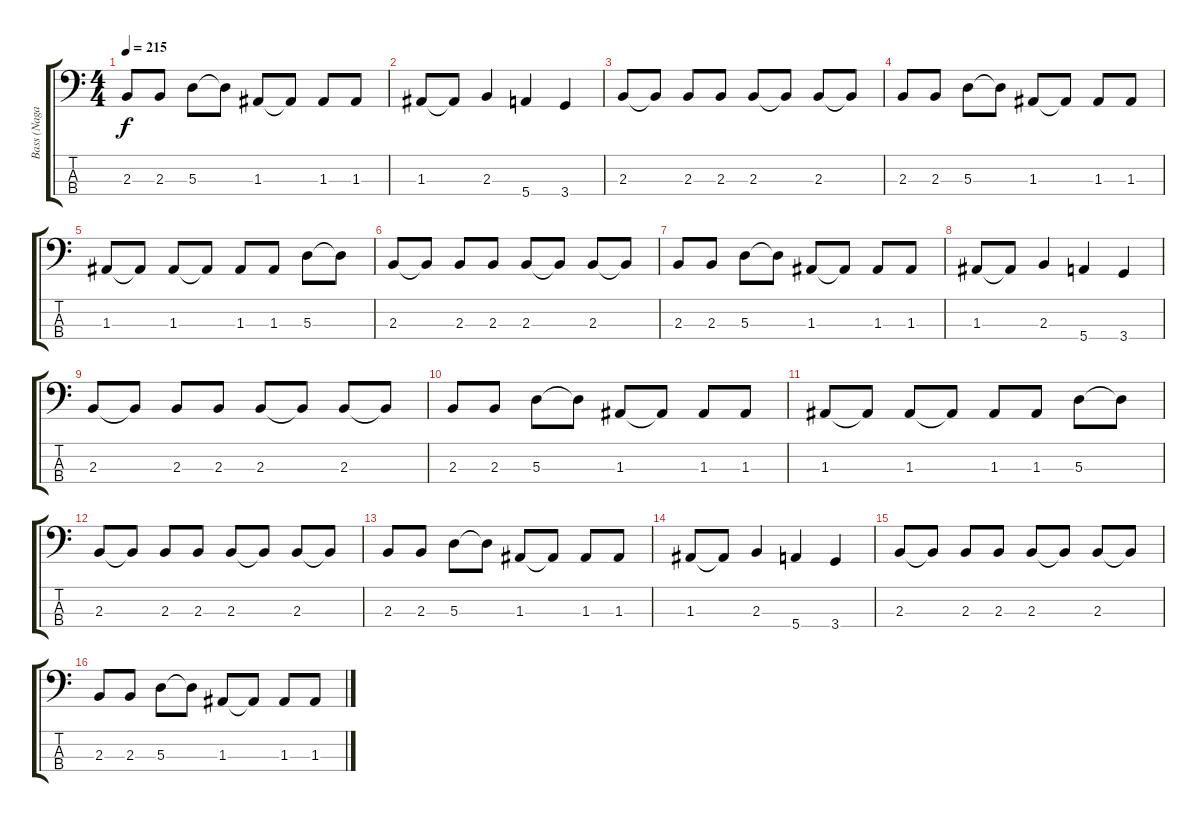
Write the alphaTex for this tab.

\track ("Bass (Nagash)" "Bass (Naga") {instrument electricbasspick}
\staff {score tabs}
\tuning (G2 D2 A1 E1) {hide}
\ts (4 4)
\tempo 215
\clef f4
\ks c
2.3.8{dy f} 2.3.8 5.3.8 5.3{t}.8 1.3.8 1.3{t}.8 1.3.8 1.3.8 |
1.3.8 1.3{t}.8 2.3.4 5.4.4 3.4.4 |
2.3.8 2.3{t}.8 2.3.8 2.3.8 2.3.8 2.3{t}.8 2.3.8 2.3{t}.8 |
2.3.8 2.3.8 5.3.8 5.3{t}.8 1.3.8 1.3{t}.8 1.3.8 1.3.8 |
1.3.8 1.3{t}.8 1.3.8 1.3{t}.8 1.3.8 1.3.8 5.3.8 5.3{t}.8 |
2.3.8 2.3{t}.8 2.3.8 2.3.8 2.3.8 2.3{t}.8 2.3.8 2.3{t}.8 |
2.3.8 2.3.8 5.3.8 5.3{t}.8 1.3.8 1.3{t}.8 1.3.8 1.3.8 |
1.3.8 1.3{t}.8 2.3.4 5.4.4 3.4.4 |
2.3.8 2.3{t}.8 2.3.8 2.3.8 2.3.8 2.3{t}.8 2.3.8 2.3{t}.8 |
2.3.8 2.3.8 5.3.8 5.3{t}.8 1.3.8 1.3{t}.8 1.3.8 1.3.8 |
1.3.8 1.3{t}.8 1.3.8 1.3{t}.8 1.3.8 1.3.8 5.3.8 5.3{t}.8 |
2.3.8 2.3{t}.8 2.3.8 2.3.8 2.3.8 2.3{t}.8 2.3.8 2.3{t}.8 |
2.3.8 2.3.8 5.3.8 5.3{t}.8 1.3.8 1.3{t}.8 1.3.8 1.3.8 |
1.3.8 1.3{t}.8 2.3.4 5.4.4 3.4.4 |
2.3.8 2.3{t}.8 2.3.8 2.3.8 2.3.8 2.3{t}.8 2.3.8 2.3{t}.8 |
2.3.8 2.3.8 5.3.8 5.3{t}.8 1.3.8 1.3{t}.8 1.3.8 1.3.8
